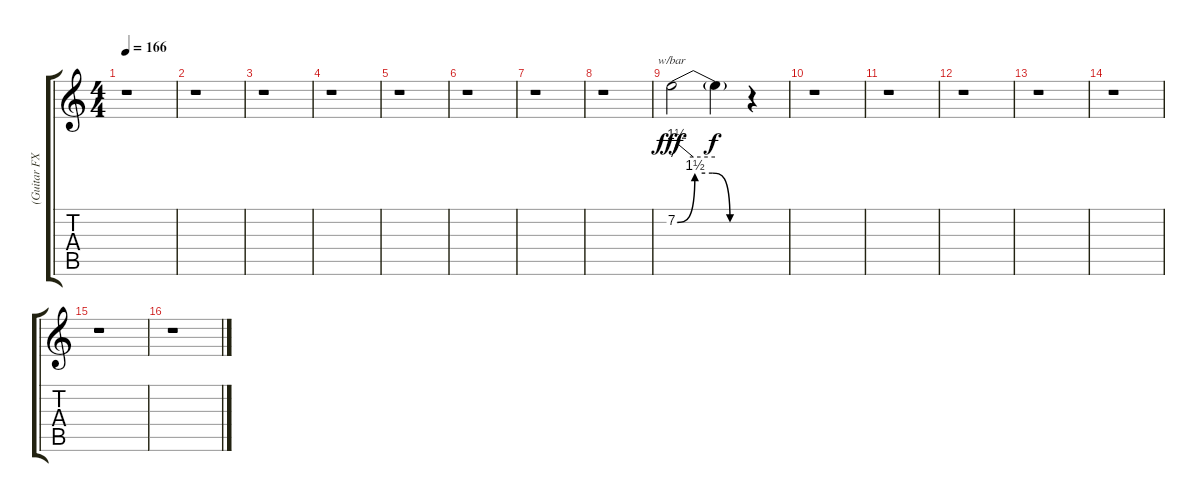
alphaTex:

\track ("(Guitar FX)" "(Guitar FX") {instrument overdrivenguitar}
\staff {score tabs}
\tuning (D4 A3 F3 C3 G2 C2) {hide}
\ts (4 4)
\tempo 166
\clef g2
\ks c
r.1{dy f} |
r.1 |
r.1 |
r.1 |
r.1 |
r.1 |
r.1 |
r.1 |
7.2{be (custom 0 0 15 6 30 6 45 0 60 0)}.2{tbe (custom default 0 0 7 6 30 0 60 0) dy fff} 7.2{t}.4{dy f} r.4 |
r.1 |
r.1 |
r.1 |
r.1 |
r.1 |
r.1 |
r.1
